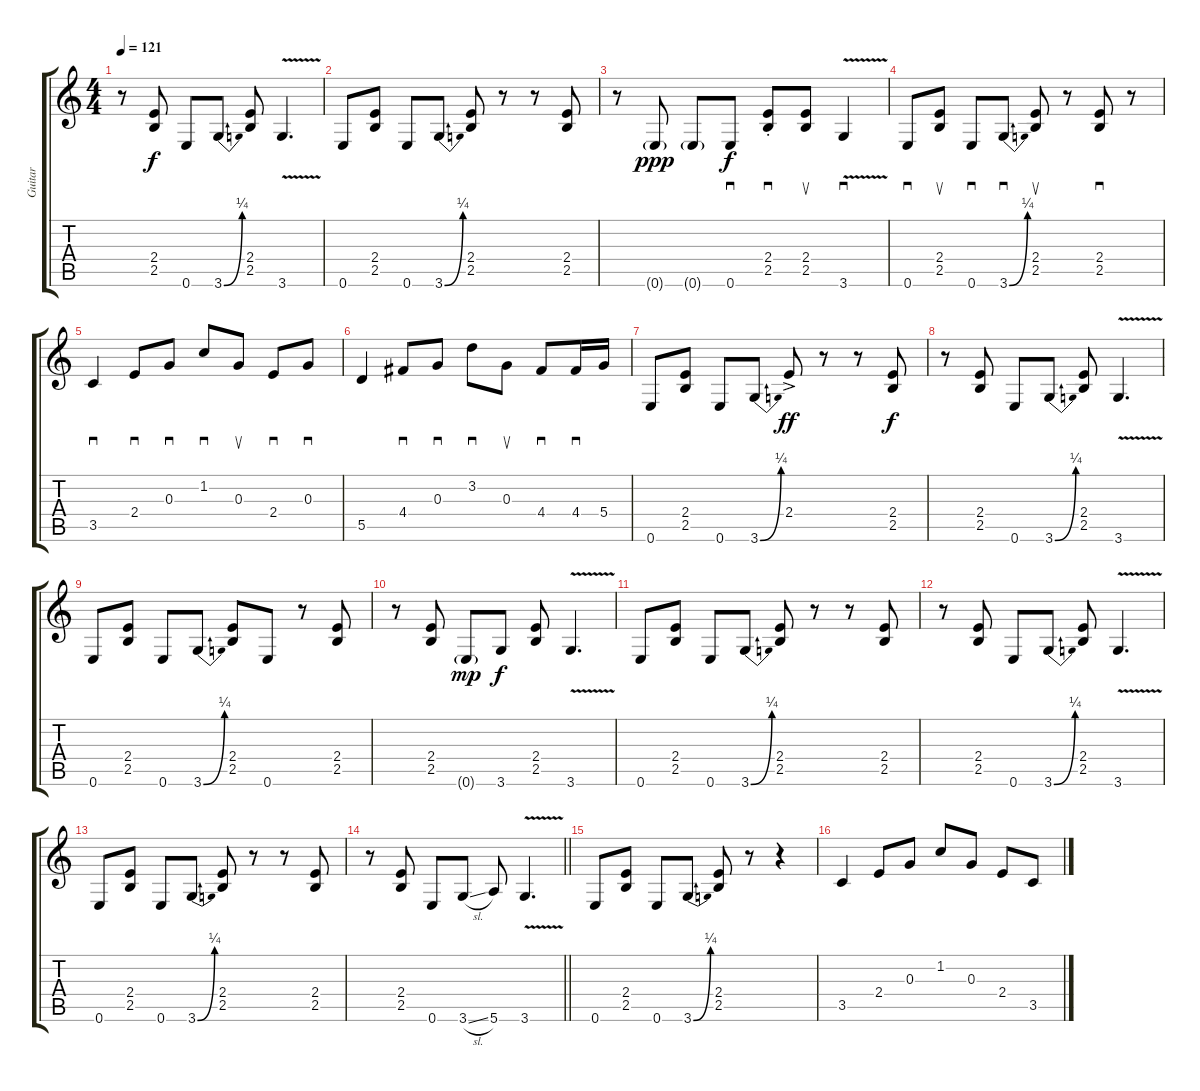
\track ("Guitar" "Guitar") {instrument overdrivenguitar}
\staff {score tabs}
\tuning (E4 B3 G3 D3 A2 E2) {hide}
\ts (4 4)
\tempo 121
\clef g2
\ks c
r.8{dy f} (2.4 2.5).8 0.6.8 3.6{be (bend 0 0 60 1)}.8 (2.4 2.5).8 3.6{v}.4{d} |
0.6.8 (2.4 2.5).8 0.6.8 3.6{be (bend 0 0 60 1)}.8 (2.4 2.5).8 r.8 r.8 (2.4 2.5).8 |
r.8 0.6{g}.8{dy ppp} 0.6{g}.8 0.6.8{sd dy f} (2.4{st} 2.5{st}).8{sd} (2.4 2.5).8{su} 3.6{v}.4{sd} |
0.6.8{sd} (2.4 2.5).8{su} 0.6.8{sd} 3.6{be (bend 0 0 60 1)}.8{sd} (2.4 2.5).8{su} r.8 (2.4 2.5).8{sd} r.8 |
3.5.4{sd} 2.4.8{sd} 0.3.8{sd} 1.2.8{sd} 0.3.8{su} 2.4.8{sd} 0.3.8{sd} |
5.5.4 4.4.8{sd} 0.3.8{sd} 3.2.8{sd} 0.3.8{su} 4.4.8{sd} 4.4.16{sd} 5.4.16 |
0.6.8 (2.4 2.5).8 0.6.8 3.6{be (bend 0 0 60 1)}.8 2.4{ac}.8{dy ff} r.8 r.8 (2.4 2.5).8{dy f} |
r.8 (2.4 2.5).8 0.6.8 3.6{be (bend 0 0 60 1)}.8 (2.4 2.5).8 3.6{v}.4{d} |
0.6.8 (2.4 2.5).8 0.6.8 3.6{be (bend 0 0 60 1)}.8 (2.4 2.5).8 0.6.8 r.8 (2.4 2.5).8 |
r.8 (2.4 2.5).8 0.6{g}.8{dy mp} 3.6.8{dy f} (2.4 2.5).8 3.6{v}.4{d} |
0.6.8 (2.4 2.5).8 0.6.8 3.6{be (bend 0 0 60 1)}.8 (2.4 2.5).8 r.8 r.8 (2.4 2.5).8 |
r.8 (2.4 2.5).8 0.6.8 3.6{be (bend 0 0 60 1)}.8 (2.4 2.5).8 3.6{v}.4{d} |
0.6.8 (2.4 2.5).8 0.6.8 3.6{be (bend 0 0 60 1)}.8 (2.4 2.5).8 r.8 r.8 (2.4 2.5).8 |
\barLineRight lightlight
r.8 (2.4 2.5).8 0.6.8 3.6{sl}.8 5.6.8 3.6{v}.4{d} |
0.6.8 (2.4 2.5).8 0.6.8 3.6{be (bend 0 0 60 1)}.8 (2.4 2.5).8 r.8 r.4 |
3.5.4 2.4.8 0.3.8 1.2.8 0.3.8 2.4.8 3.5{sl}.8
